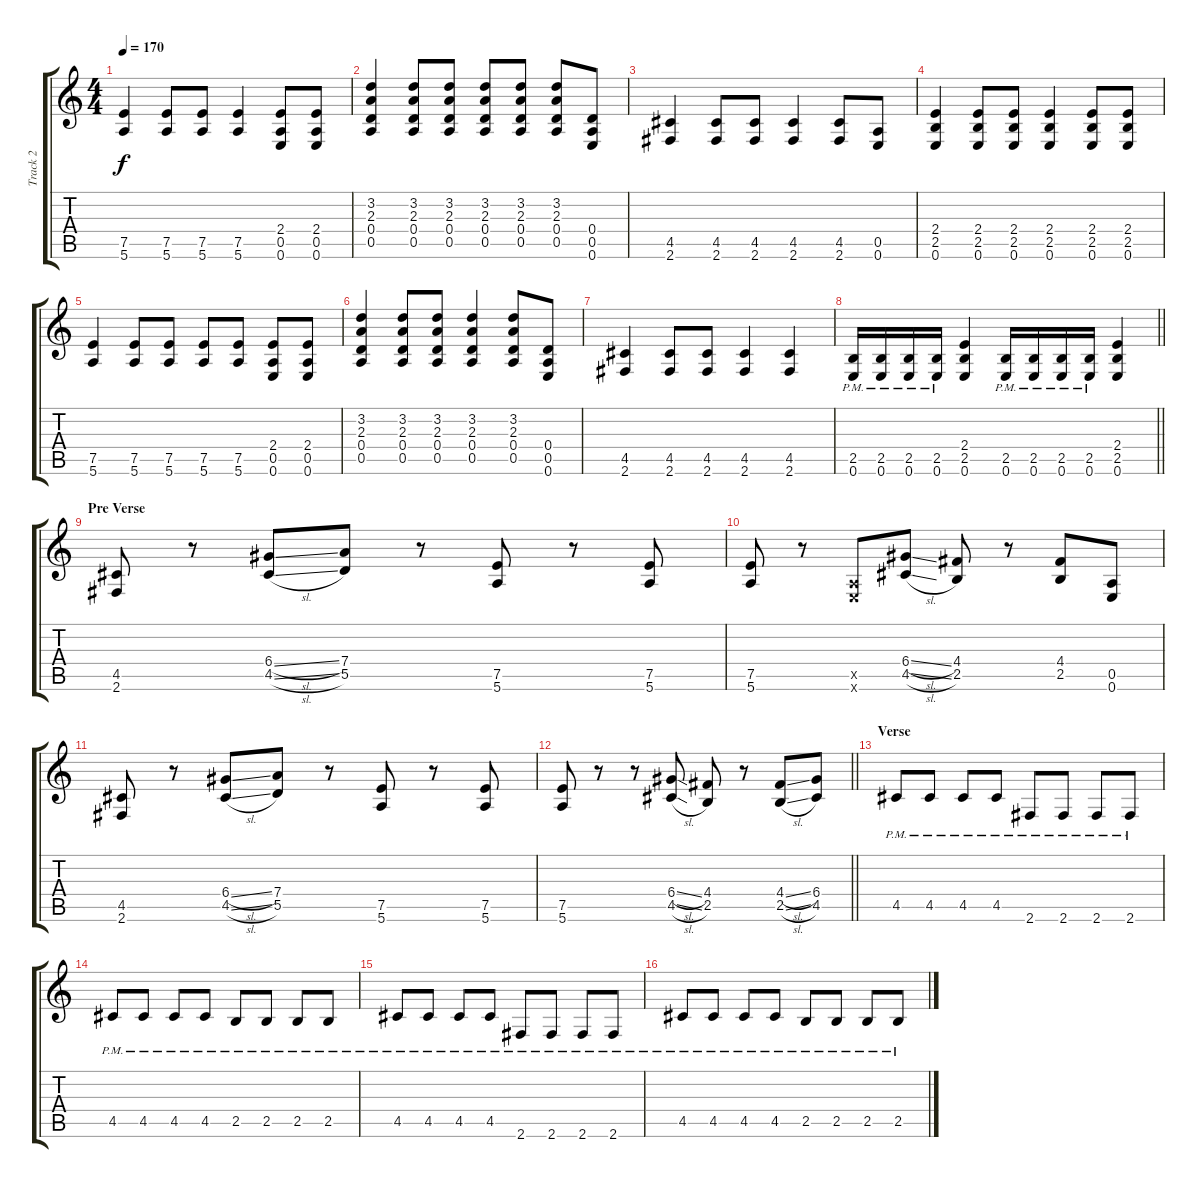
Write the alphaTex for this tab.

\track ("Track 2" "Track 2") {instrument distortionguitar}
\staff {score tabs}
\tuning (E4 B3 G3 D3 A2 E2) {hide}
\ts (4 4)
\tempo 170
\clef g2
\ks c
(7.5 5.6).4{dy f} (7.5 5.6).8 (7.5 5.6).8 (7.5 5.6).4 (2.4 0.5 0.6).8 (2.4 0.5 0.6).8 |
(3.2 2.3 0.4 0.5).4 (3.2 2.3 0.4 0.5).8 (3.2 2.3 0.4 0.5).8 (3.2 2.3 0.4 0.5).8 (3.2 2.3 0.4 0.5).8 (3.2 2.3 0.4 0.5).8 (0.4 0.5 0.6).8 |
(4.5 2.6).4 (4.5 2.6).8 (4.5 2.6).8 (4.5 2.6).4 (4.5 2.6).8 (0.5 0.6).8 |
(2.4 2.5 0.6).4 (2.4 2.5 0.6).8 (2.4 2.5 0.6).8 (2.4 2.5 0.6).4 (2.4 2.5 0.6).8 (2.4 2.5 0.6).8 |
(7.5 5.6).4 (7.5 5.6).8 (7.5 5.6).8 (7.5 5.6).8 (7.5 5.6).8 (2.4 0.5 0.6).8 (2.4 0.5 0.6).8 |
(3.2 2.3 0.4 0.5).4 (3.2 2.3 0.4 0.5).8 (3.2 2.3 0.4 0.5).8 (3.2 2.3 0.4 0.5).4 (3.2 2.3 0.4 0.5).8 (0.4 0.5 0.6).8 |
(4.5 2.6).4 (4.5 2.6).8 (4.5 2.6).8 (4.5 2.6).4 (4.5 2.6).4 |
\barLineRight lightlight
(2.5{pm} 0.6{pm}).16 (2.5{pm} 0.6{pm}).16 (2.5{pm} 0.6{pm}).16 (2.5{pm} 0.6{pm}).16 (2.4 2.5 0.6).4 (2.5{pm} 0.6{pm}).16 (2.5{pm} 0.6{pm}).16 (2.5{pm} 0.6{pm}).16 (2.5{pm} 0.6{pm}).16 (2.4 2.5 0.6).4 |
\section ("" "Pre Verse")
(4.5 2.6).8 r.8 (6.4{sl} 4.5{sl}).8 (7.4 5.5).8 r.8 (7.5 5.6).8 r.8 (7.5 5.6).8 |
(7.5 5.6).8 r.8 (0.5{x} 0.6{x}).8 (6.4{sl} 4.5{sl}).8 (4.4 2.5).8 r.8 (4.4 2.5).8 (0.5 0.6).8 |
(4.5 2.6).8 r.8 (6.4{sl} 4.5{sl}).8 (7.4 5.5).8 r.8 (7.5 5.6).8 r.8 (7.5 5.6).8 |
\barLineRight lightlight
(7.5 5.6).8 r.8 r.8 (6.4{sl} 4.5{sl}).8 (4.4 2.5).8 r.8 (4.4{sl} 2.5{sl}).8 (6.4 4.5).8 |
\section ("" "Verse")
4.5{pm}.8 4.5{pm}.8 4.5{pm}.8 4.5{pm}.8 2.6{pm}.8 2.6{pm}.8 2.6{pm}.8 2.6{pm}.8 |
4.5{pm}.8 4.5{pm}.8 4.5{pm}.8 4.5{pm}.8 2.5{pm}.8 2.5{pm}.8 2.5{pm}.8 2.5{pm}.8 |
4.5{pm}.8 4.5{pm}.8 4.5{pm}.8 4.5{pm}.8 2.6{pm}.8 2.6{pm}.8 2.6{pm}.8 2.6{pm}.8 |
4.5{pm}.8 4.5{pm}.8 4.5{pm}.8 4.5{pm}.8 2.5{pm}.8 2.5{pm}.8 2.5{pm}.8 2.5{pm}.8
